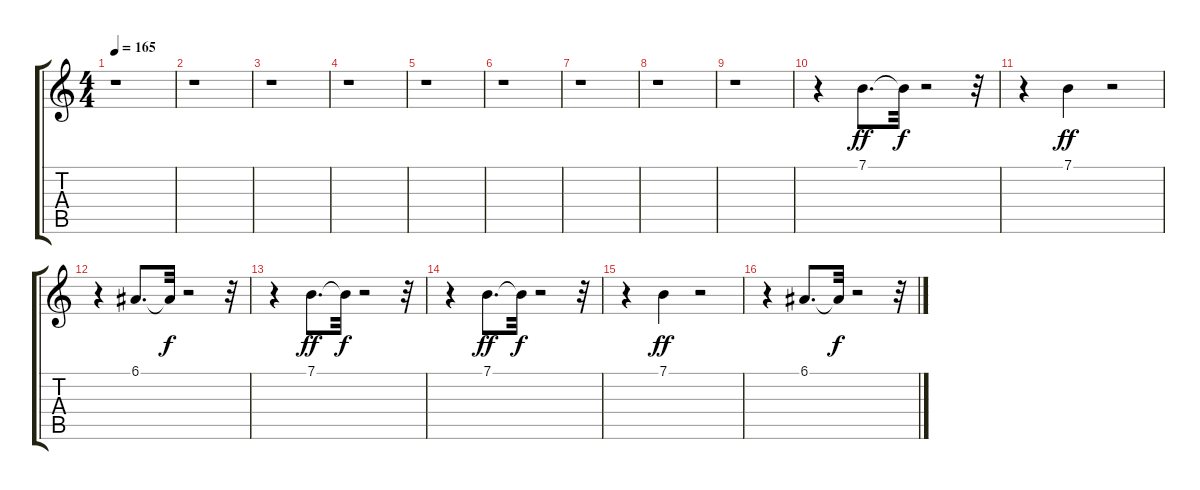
\track (" " " ") {instrument frenchhorn}
\staff {score tabs}
\tuning (E4 B3 G3 D3 A2 E2) {hide}
\ts (4 4)
\tempo 165
\clef g2
\ks c
r.1{dy ff} |
r.1 |
r.1 |
r.1 |
r.1 |
r.1 |
r.1 |
r.1 |
r.1 |
r.4 7.1.8{d} 7.1{t}.32{dy f} r.2 r.32 |
r.4 7.1.4{dy ff} r.2 |
r.4 6.1.8{d} 6.1{t}.32{dy f} r.2 r.32 |
r.4 7.1.8{d dy ff} 7.1{t}.32{dy f} r.2 r.32 |
r.4 7.1.8{d dy ff} 7.1{t}.32{dy f} r.2 r.32 |
r.4 7.1.4{dy ff} r.2 |
r.4 6.1.8{d} 6.1{t}.32{dy f} r.2 r.32
